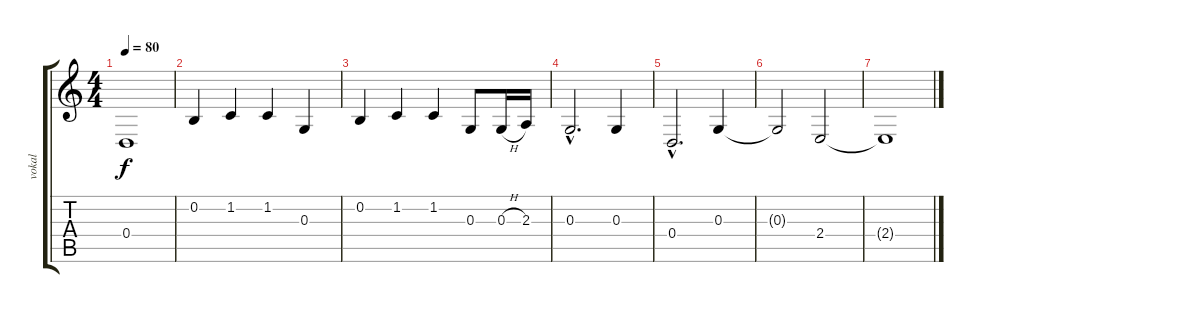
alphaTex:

\track ("vokal" "vokal") {instrument clarinet}
\staff {score tabs}
\tuning (E4 B3 G3 D3 A2 E2) {hide}
\ts (4 4)
\tempo 80
\clef g2
\ks c
0.4.1{dy f} |
0.2.4 1.2.4 1.2.4 0.3.4 |
0.2.4 1.2.4 1.2.4 0.3.8 0.3{h}.16 2.3.16 |
0.3{hac}.2{d} 0.3.4 |
0.4{hac}.2{d} 0.3.4 |
0.3{t}.2 2.4.2 |
2.4{t}.1
